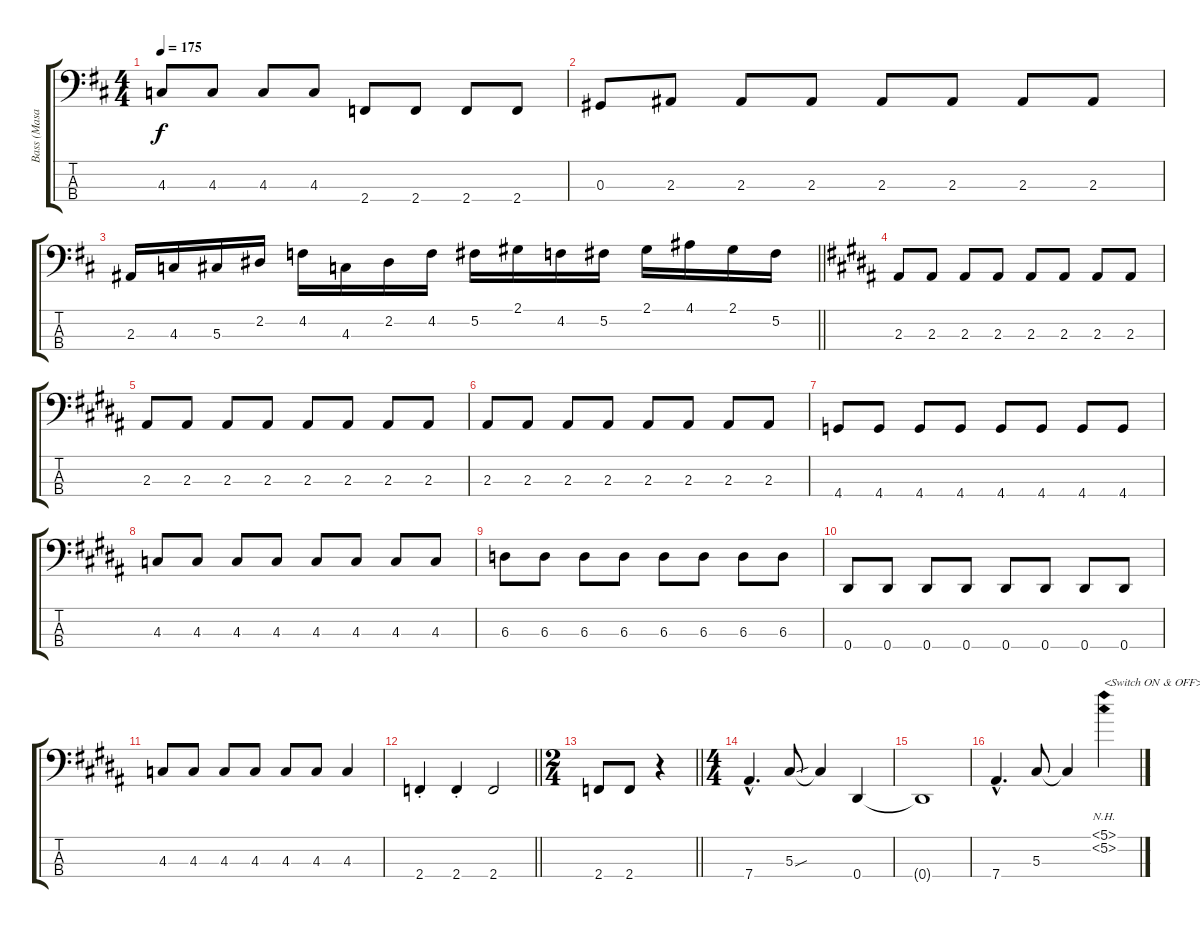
\track ("Bass (Masaki)" "Bass (Masa") {instrument electricbassfinger}
\staff {score tabs}
\tuning (Gb2 Db2 Ab1 Eb1) {hide}
\ts (4 4)
\tempo 175
\clef f4
\ks d
4.3.8{dy f} 4.3.8 4.3.8 4.3.8 2.4.8 2.4.8 2.4.8 2.4.8 |
0.3.8 2.3.8 2.3.8 2.3.8 2.3.8 2.3.8 2.3.8 2.3.8 |
\barLineRight lightlight
2.3.16 4.3.16 5.3.16 2.2.16 4.2.16 4.3.16 2.2.16 4.2.16 5.2.16 2.1.16 4.2.16 5.2.16 2.1.16 4.1.16 2.1.16 5.2.16 |
\ks b
2.3.8 2.3.8 2.3.8 2.3.8 2.3.8 2.3.8 2.3.8 2.3.8 |
2.3.8 2.3.8 2.3.8 2.3.8 2.3.8 2.3.8 2.3.8 2.3.8 |
2.3.8 2.3.8 2.3.8 2.3.8 2.3.8 2.3.8 2.3.8 2.3.8 |
4.4.8 4.4.8 4.4.8 4.4.8 4.4.8 4.4.8 4.4.8 4.4.8 |
4.3.8 4.3.8 4.3.8 4.3.8 4.3.8 4.3.8 4.3.8 4.3.8 |
6.3.8 6.3.8 6.3.8 6.3.8 6.3.8 6.3.8 6.3.8 6.3.8 |
0.4.8 0.4.8 0.4.8 0.4.8 0.4.8 0.4.8 0.4.8 0.4.8 |
4.3.8 4.3.8 4.3.8 4.3.8 4.3.8 4.3.8 4.3.4 |
\barLineRight lightlight
2.4{st}.4 2.4{st}.4 2.4.2 |
\ts (2 4)
\barLineRight lightlight
2.4.8 2.4.8 r.4 |
\ts (4 4)
7.4{hac}.4{d} 5.3{sou}.8 5.3{t}.4 0.4.4 |
0.4{t}.1 |
7.4{hac}.4{d} 5.3.8 5.3{t}.4 (5.1{nh} 5.2{nh}).4{txt "<Switch ON & OFF>"}
